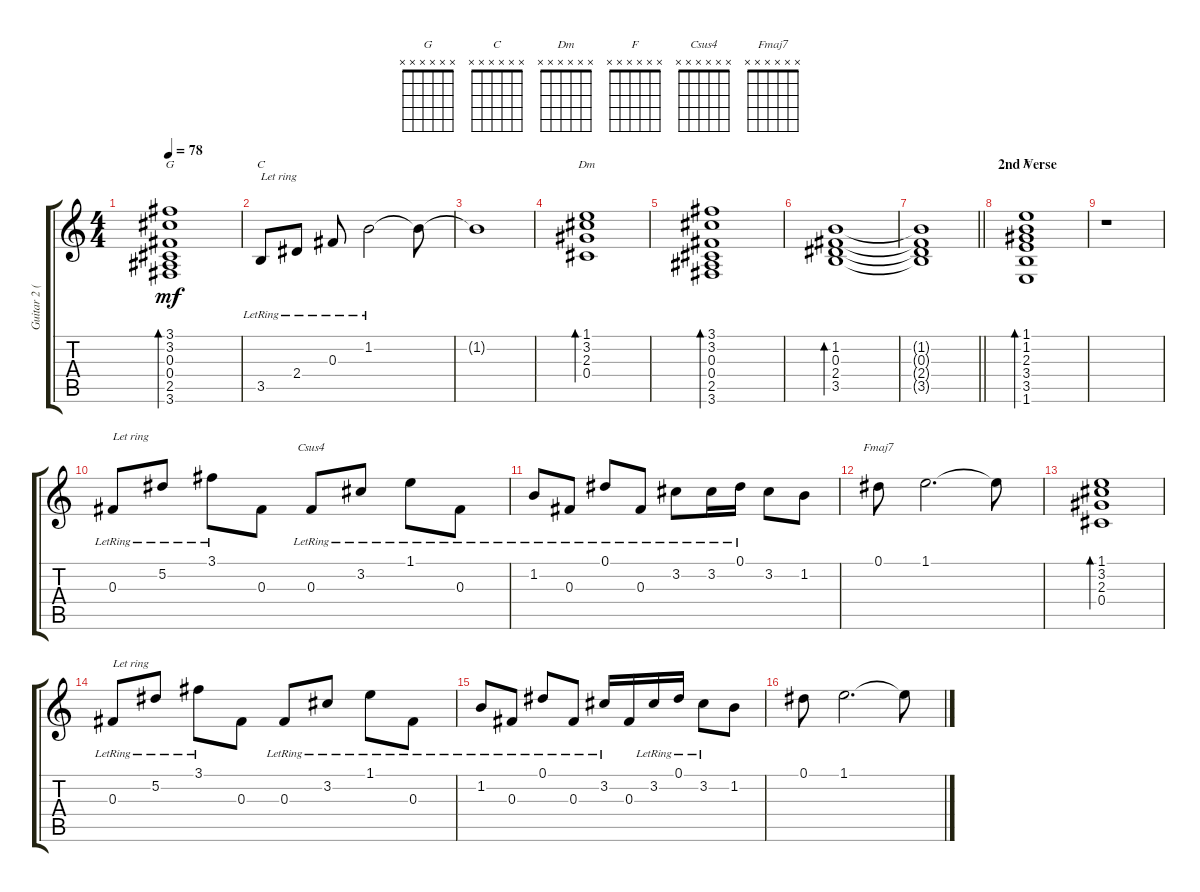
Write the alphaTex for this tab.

\track ("Guitar 2 (Izzy)" "Guitar 2 (") {instrument electricguitarjazz}
\staff {score tabs}
\tuning (Eb4 Bb3 Gb3 Db3 Ab2 Eb2) {hide}
\chord ("G" x x x x x x)
\chord ("C" x x x x x x)
\chord ("Dm" x x x x x x)
\chord ("F" x x x x x x)
\chord ("Csus4" x x x x x x)
\chord ("Fmaj7" x x x x x x)
\ts (4 4)
\tempo 78
\clef g2
\ks c
(3.1 3.2 0.3 0.4 2.5 3.6).1{bd 120 ch "G" dy mf} |
3.5{lr}.8{ch "C" txt "Let ring"} 2.4{lr}.8 0.3{lr}.8 1.2{lr}.2 1.2{t}.8 |
1.2{t}.1 |
(1.1 3.2 2.3 0.4).1{bd 120 ch "Dm"} |
(3.1 3.2 0.3 0.4 2.5 3.6).1{bd 120} |
(1.2 0.3 2.4 3.5).1{bd 120} |
\barLineRight lightlight
(1.2{t} 0.3{t} 2.4{t} 3.5{t}).1 |
\section ("" "2nd Verse")
(1.1 1.2 2.3 3.4 3.5 1.6).1{bd 120 ch "F"} |
r.1 |
0.3{lr}.8{txt "Let ring"} 5.2{lr}.8 3.1{lr}.8 0.3.8 0.3{lr}.8{ch "Csus4"} 3.2{lr}.8 1.1{lr}.8 0.3{lr}.8 |
1.2{lr}.8 0.3{lr}.8 0.1{lr}.8 0.3{lr}.8 3.2{lr}.8 3.2{lr}.16 0.1{lr}.16 3.2.8 1.2.8 |
0.1.8{ch "Fmaj7"} 1.1.2{d} 1.1{t}.8 |
(1.1 3.2 2.3 0.4).1{bd 120} |
0.3{lr}.8{txt "Let ring"} 5.2{lr}.8 3.1{lr}.8 0.3.8 0.3{lr}.8 3.2{lr}.8 1.1{lr}.8 0.3{lr}.8 |
1.2{lr}.8 0.3{lr}.8 0.1{lr}.8 0.3{lr}.8 3.2{lr}.16 0.3.16 3.2{lr}.16 0.1{lr}.16 3.2{lr}.8 1.2.8 |
0.1.8 1.1.2{d} 1.1{t}.8
